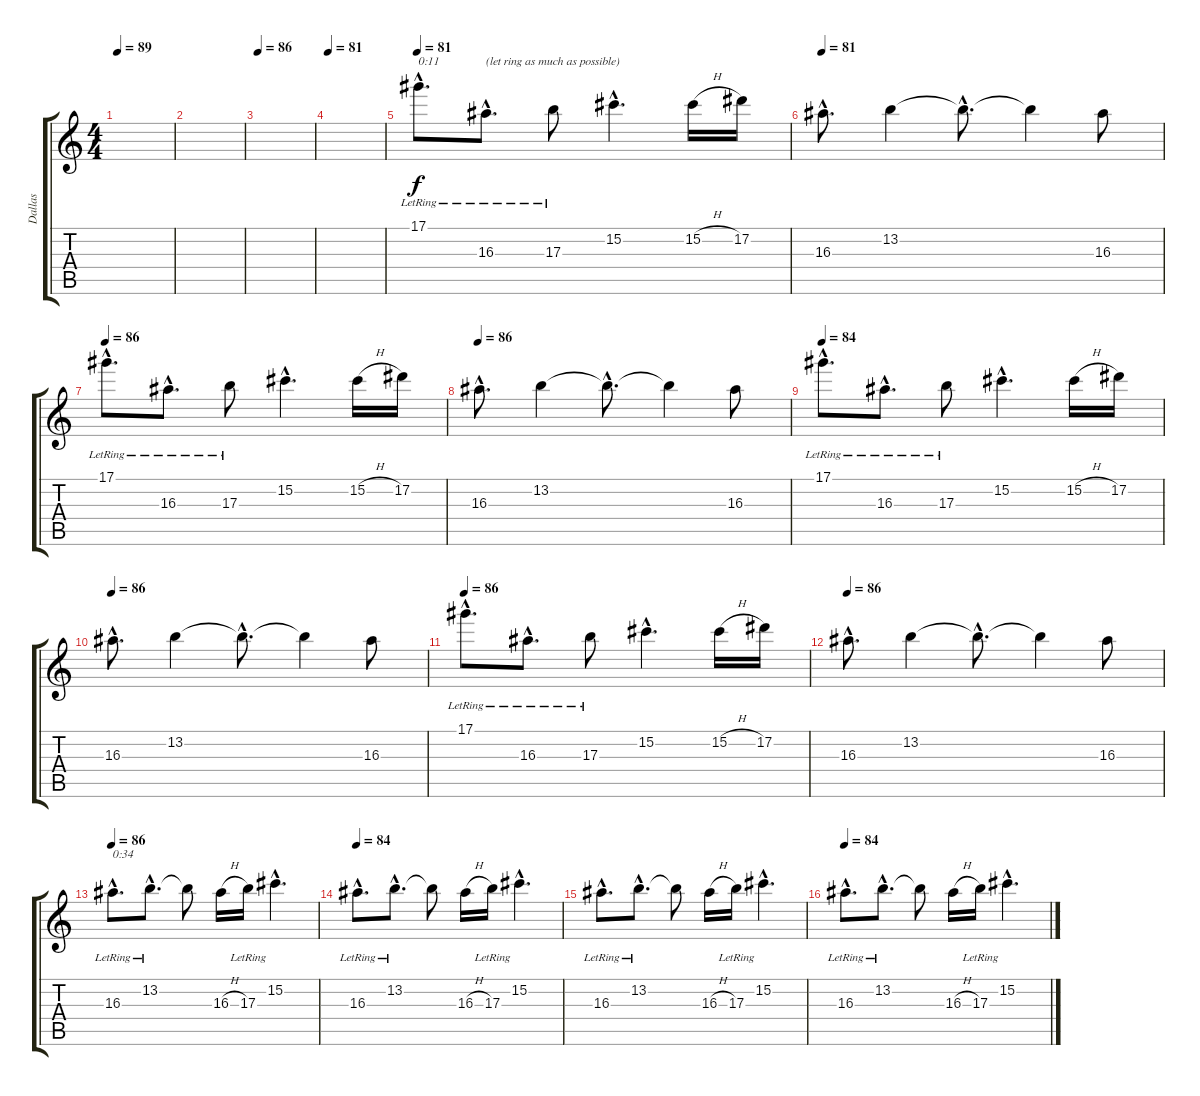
\track ("Dallas" "Dallas") {instrument overdrivenguitar}
\staff {score tabs}
\tuning (Eb4 Bb3 Gb3 Db3 Ab2 Eb2) {hide}
\ts (4 4)
\tempo 89
\clef g2
\ks c
|
|
\tempo 86
|
\tempo 81
|
\tempo 81
17.1{hac lr}.8{d txt "0:11"} 16.3{hac lr}.8{d txt "(let ring as much as possible)"} 17.3{lr}.8 15.2{hac}.4{d} 15.2{h}.16 17.2.16 |
\tempo 81
16.3{hac}.8{d} 13.2.4 13.2{hac t}.8{d} 13.2{t}.4 16.3.8 |
\tempo 86
17.1{hac lr}.8{d} 16.3{hac lr}.8{d} 17.3{lr}.8 15.2{hac}.4{d} 15.2{h}.16 17.2.16 |
\tempo 86
16.3{hac}.8{d} 13.2.4 13.2{hac t}.8{d} 13.2{t}.4 16.3.8 |
\tempo 84
17.1{hac lr}.8{d} 16.3{hac lr}.8{d} 17.3{lr}.8 15.2{hac}.4{d} 15.2{h}.16 17.2.16 |
\tempo 86
16.3{hac}.8{d} 13.2.4 13.2{hac t}.8{d} 13.2{t}.4 16.3.8 |
\tempo 86
17.1{hac lr}.8{d} 16.3{hac lr}.8{d} 17.3{lr}.8 15.2{hac}.4{d} 15.2{h}.16 17.2.16 |
\tempo 86
16.3{hac}.8{d} 13.2.4 13.2{hac t}.8{d} 13.2{t}.4 16.3.8 |
\tempo 86
16.3{hac lr}.8{d txt "0:34"} 13.2{hac lr}.8{d} 13.2{t}.8 16.3{h}.16 17.3{lr}.16 15.2{hac}.4{d} |
\tempo 84
16.3{hac lr}.8{d} 13.2{hac lr}.8{d} 13.2{t}.8 16.3{h}.16 17.3{lr}.16 15.2{hac}.4{d} |
16.3{hac lr}.8{d} 13.2{hac lr}.8{d} 13.2{t}.8 16.3{h}.16 17.3{lr}.16 15.2{hac}.4{d} |
\tempo 84
16.3{hac lr}.8{d} 13.2{hac lr}.8{d} 13.2{t}.8 16.3{h}.16 17.3{lr}.16 15.2{hac}.4{d}
